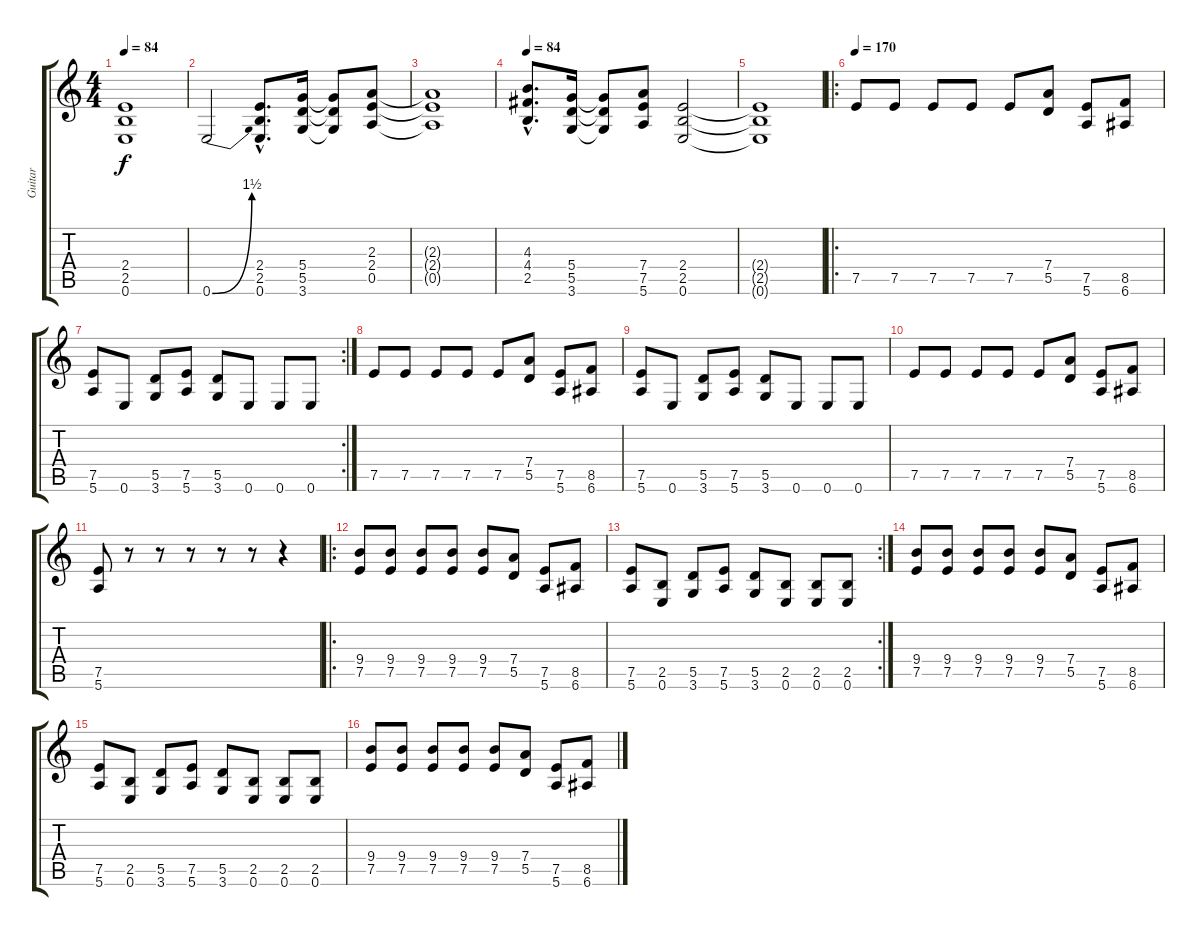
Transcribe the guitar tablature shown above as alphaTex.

\track ("Guitar" "Guitar") {instrument distortionguitar}
\staff {score tabs}
\tuning (E4 B3 G3 D3 A2 E2) {hide}
\ts (4 4)
\tempo 84
\clef g2
\ks c
(2.4 2.5 0.6).1{dy f} |
0.6{be (bend 0 0 60 6)}.2 (2.4{hac} 2.5{hac} 0.6{hac}).8{d} (5.4 5.5 3.6).16 (5.4{t} 5.5{t} 3.6{t}).8 (2.3 2.4 0.5).8 |
(2.3{t} 2.4{t} 0.5{t}).1 |
\tempo 84
(4.3{hac} 4.4{hac} 2.5{hac}).8{d} (5.4 5.5 3.6).16 (5.4{t} 5.5{t} 3.6{t}).8 (7.4 7.5 5.6).8 (2.4 2.5 0.6).2 |
(2.4{t} 2.5{t} 0.6{t}).1 |
\ro
\tempo 170
7.5.8{instrument electricguitarmuted} 7.5.8 7.5.8 7.5.8 7.5.8 (7.4 5.5).8 (7.5 5.6).8 (8.5 6.6).8 |
\rc 2
(7.5 5.6).8 0.6.8 (5.5 3.6).8 (7.5 5.6).8 (5.5 3.6).8 0.6.8 0.6.8 0.6.8 |
7.5.8{instrument electricguitarmuted} 7.5.8 7.5.8 7.5.8 7.5.8 (7.4 5.5).8 (7.5 5.6).8 (8.5 6.6).8 |
(7.5 5.6).8 0.6.8 (5.5 3.6).8 (7.5 5.6).8 (5.5 3.6).8 0.6.8 0.6.8 0.6.8 |
7.5.8{instrument electricguitarmuted} 7.5.8 7.5.8 7.5.8 7.5.8 (7.4 5.5).8 (7.5 5.6).8 (8.5 6.6).8 |
(7.5 5.6).8 r.8 r.8 r.8 r.8 r.8 r.4 |
\ro
(9.4 7.5).8{instrument distortionguitar} (9.4 7.5).8 (9.4 7.5).8 (9.4 7.5).8 (9.4 7.5).8 (7.4 5.5).8 (7.5 5.6).8 (8.5 6.6).8 |
\rc 2
(7.5 5.6).8 (2.5 0.6).8 (5.5 3.6).8 (7.5 5.6).8 (5.5 3.6).8 (2.5 0.6).8 (2.5 0.6).8 (2.5 0.6).8 |
(9.4 7.5).8{instrument distortionguitar} (9.4 7.5).8 (9.4 7.5).8 (9.4 7.5).8 (9.4 7.5).8 (7.4 5.5).8 (7.5 5.6).8 (8.5 6.6).8 |
(7.5 5.6).8 (2.5 0.6).8 (5.5 3.6).8 (7.5 5.6).8 (5.5 3.6).8 (2.5 0.6).8 (2.5 0.6).8 (2.5 0.6).8 |
(9.4 7.5).8{instrument distortionguitar} (9.4 7.5).8 (9.4 7.5).8 (9.4 7.5).8 (9.4 7.5).8 (7.4 5.5).8 (7.5 5.6).8 (8.5 6.6).8
